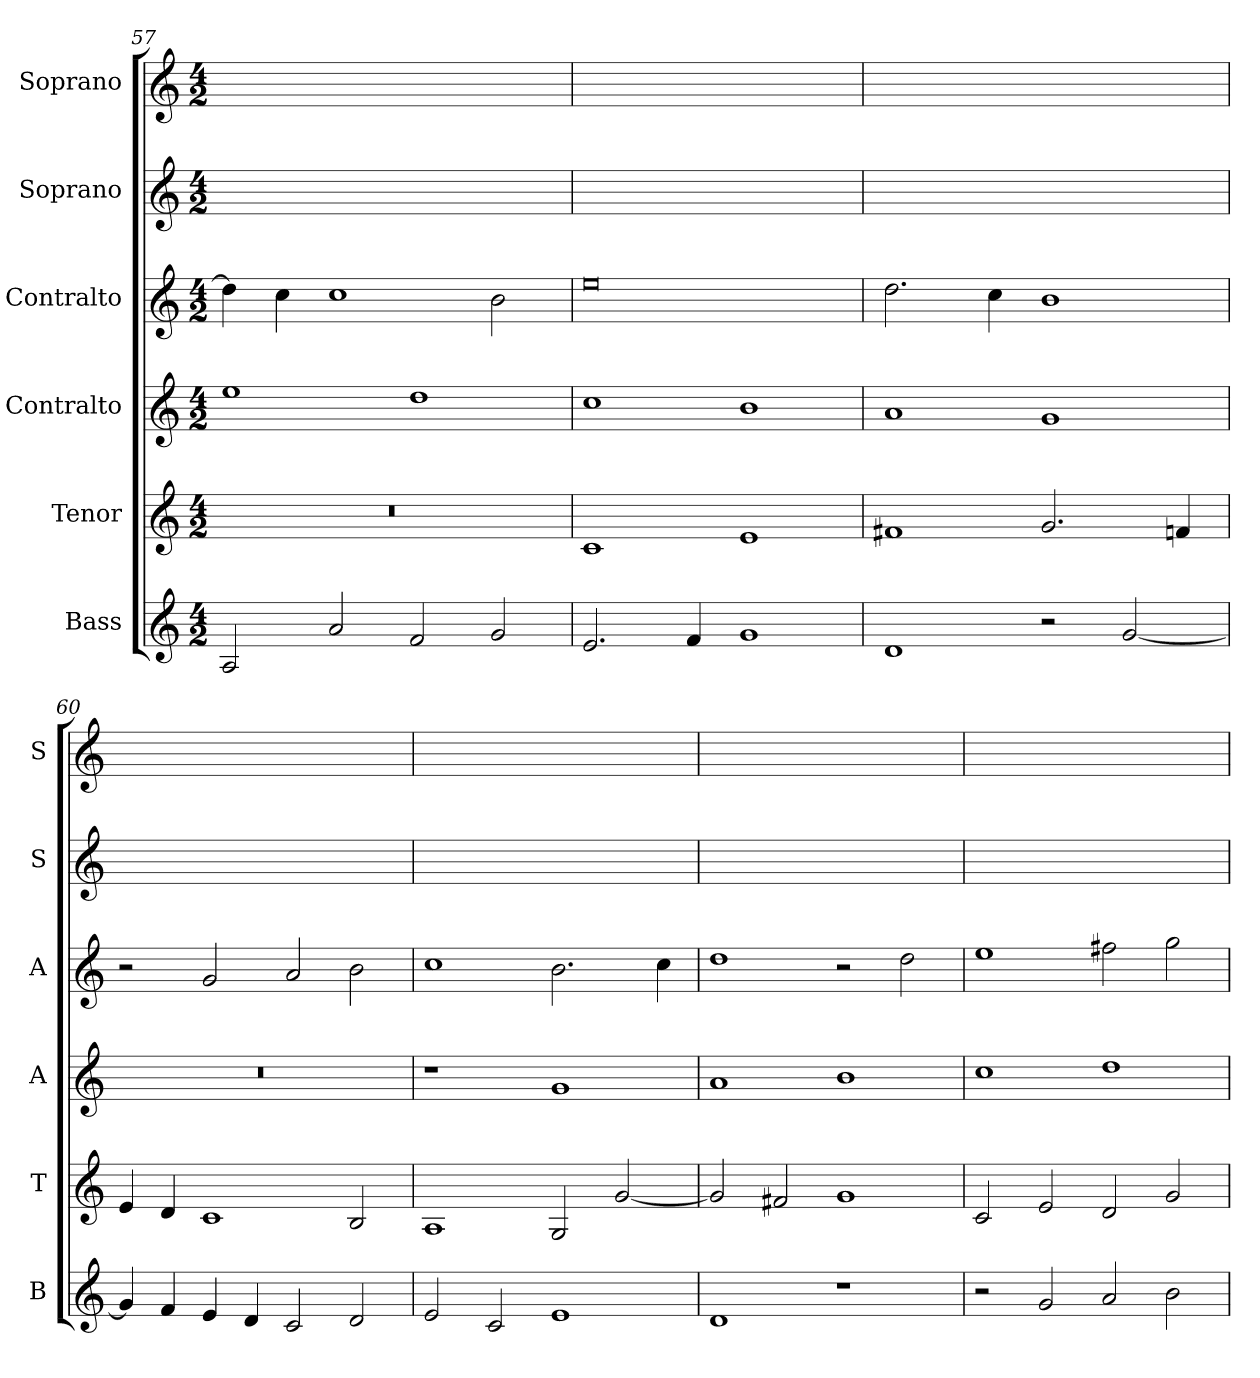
**kern	**kern	**kern	**kern	**kern	**kern
*part6	*part5	*part4	*part3	*part2	*part1
*staff6	*staff5	*staff4	*staff3	*staff2	*staff1
*I"Bass	*I"Tenor	*I"Contralto	*I"Contralto	*I"Soprano	*I"Soprano
*I'B	*I'T	*I'A	*I'A	*I'S	*I'S
*clefG2	*clefG2	*clefG2	*clefG2	*clefG2	*clefG2
*k[]	*k[]	*k[]	*k[]	*k[]	*k[]
*C:ion	*C:ion	*C:ion	*C:ion	*C:ion	*C:ion
*M4/2	*M4/2	*M4/2	*M4/2	*M4/2	*M4/2
=57	=57	=57	=57	=57	=57
2A	0r	1ee	4dd]	0ryy	0ryy
.	.	.	4cc	.	.
2a	.	.	1cc	.	.
2f	.	1dd	.	.	.
2g	.	.	2b	.	.
=58	=58	=58	=58	=58	=58
2.e	1c	1cc	0ee	0ryy	0ryy
4f	.	.	.	.	.
1g	1e	1b	.	.	.
=59	=59	=59	=59	=59	=59
1d	1f#X	1a	2.dd	0ryy	0ryy
.	.	.	4cc	.	.
2r	2.g	1g	1b	.	.
[2g	.	.	.	.	.
.	4fn	.	.	.	.
=60	=60	=60	=60	=60	=60
4g]	4e	0r	2r	0ryy	0ryy
4f	4d	.	.	.	.
4e	1c	.	2g	.	.
4d	.	.	.	.	.
2c	.	.	2a	.	.
2d	2B	.	2b	.	.
=61	=61	=61	=61	=61	=61
2e	1A	1r	1cc	0ryy	0ryy
2c	.	.	.	.	.
1e	2G	1g	2.b	.	.
.	[2g	.	.	.	.
.	.	.	4cc	.	.
=62	=62	=62	=62	=62	=62
1d	2g]	1a	1dd	0ryy	0ryy
.	2f#X	.	.	.	.
1r	1g	1b	2r	.	.
.	.	.	2dd	.	.
=63	=63	=63	=63	=63	=63
2r	2c	1cc	1ee	0ryy	0ryy
2g	2e	.	.	.	.
2a	2d	1dd	2ff#X	.	.
2b	2g	.	2gg	.	.
=	=	=	=	=	=
*-	*-	*-	*-	*-	*-
